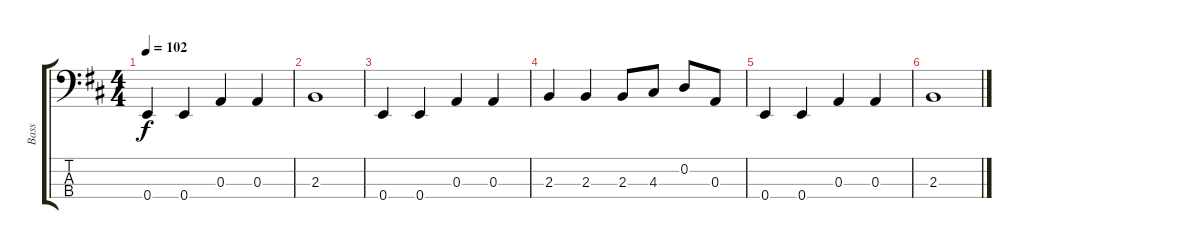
\track ("Bass" "Bass") {instrument electricbasspick}
\staff {score tabs}
\tuning (G2 D2 A1 E1) {hide}
\ts (4 4)
\tempo 102
\clef f4
\ks d
0.4.4{dy f} 0.4.4 0.3.4 0.3.4 |
2.3.1 |
0.4.4 0.4.4 0.3.4 0.3.4 |
2.3.4 2.3.4 2.3.8 4.3.8 0.2.8 0.3.8 |
0.4.4 0.4.4 0.3.4 0.3.4 |
2.3.1
